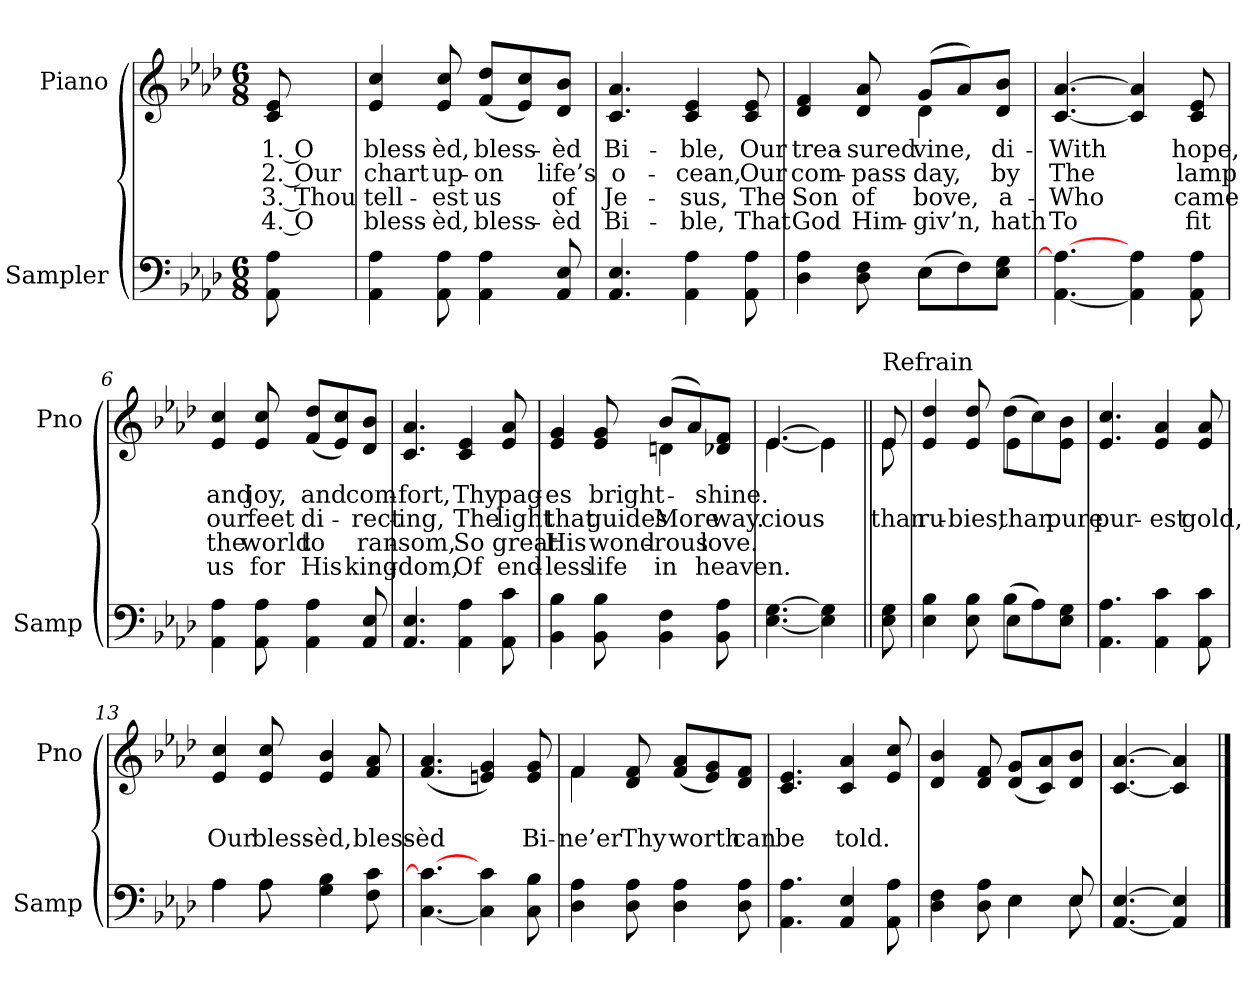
**kern	**kern	**text	**text	**text	**text
*part2	*part1	*part1	*part1	*part1	*part1
*staff2	*staff1	*staff1	*staff1	*staff1	*staff1
*I"Sampler	*I"Piano	*	*	*	*
*I'Samp	*I'Pno	*	*	*	*
*clefF4	*clefG2	*	*	*	*
*k[b-e-a-d-]	*k[b-e-a-d-]	*	*	*	*
*A-:	*A-:	*	*	*	*
*M6/8	*M6/8	*	*	*	*
=1	=1	=1	=1	=1	=1
8AA- 8A-	8c 8e-	1. O	2. Our	3. Thou	4. O
=2	=2	=2	=2	=2	=2
4AA- 4A-	4e- 4cc	bless-	chart	tell-	bless-
8AA- 8A-	8e- 8cc	-èd,	up-	-est	-èd,
4AA- 4A-	(8f/ 8dd-/L	bless-	-on	us	bless-
.	8e-/ 8cc/)	.	.	.	.
8AA- 8E-	8d-/ 8b-/J	-èd	life’s	of	-èd
=3	=3	=3	=3	=3	=3
4.AA- 4.E-	4.c 4.a-	Bi-	o-	Je-	Bi-
4AA- 4A-	4c 4e-	-ble,	-cean,	-sus,	-ble,
8AA- 8A-	8c 8e-	Our	Our	The	That
=4	=4	=4	=4	=4	=4
*^	*^	*	*	*	*
4D- 4A-	4.ryy	4d- 4f	4.ryy	trea-	com-	Son	God
8D- 8F	.	8d- 8a-	.	-sured	-pass	of	Him-
(8E-\L	4E-	(8g/L	4d-	-vine,	day,	-bove,	giv’n,
8F\)	.	8a-/)	.	.	.	.	.
8E-\ 8G\J	8ryy	8d-/ 8b-/J	8ryy	di-	by	a-	hath
*v	*v	*	*	*	*	*	*
*	*v	*v	*	*	*	*
=5	=5	=5	=5	=5	=5
[4.AA- 4.A-_	[4.c [4.a-	With	The	Who	To
4AA-] 4A-	4c] 4a-]	.	.	.	.
8AA- 8A-	8c 8e-	hope,	lamp	came	fit
=6	=6	=6	=6	=6	=6
4AA- 4A-	4e- 4cc	and	our	the	us
8AA- 8A-	8e- 8cc	joy,	feet	world	for
4AA- 4A-	(8f/ 8dd-/L	and	di-	to	His
.	8e-/ 8cc/)	.	.	.	.
8AA- 8E-	8d-/ 8b-/J	com-	-rect-	ran-	king-
=7	=7	=7	=7	=7	=7
4.AA- 4.E-	4.c 4.a-	-fort,	-ing,	-som,	-dom,
4AA- 4A-	4c 4e-	Thy	The	So	Of
8AA- 8c	8e- 8a-	pag-	light	great	end-
=8	=8	=8	=8	=8	=8
*	*^	*	*	*	*
4BB- 4B-	4e- 4g	4.ryy	-es	that	His	-less
8BB- 8B-	8e- 8g	.	bright-	guides	wond-	life
4BB- 4F	(8b-/L	4dn	.	More	-rous	in
.	8a-/)	.	.	.	.	.
8BB- 8A-	8d-/ 8f/J	8ryy	shine.	way.	love.	heaven.
=9	=9	=9	=9	=9	=9	=9
[4.E- [4.G	[4.e-/	[4.e-	.	-cious	.	.
4E-] 4G]	4e-\]	4e-]	.	.	.	.
=10||	=10||	=10||	=10||	=10||	=10||	=10||
!	!LO:TX:t=Refrain	!	!	!	!	!
8E- 8G	8e-/	8e-	.	than	.	.
=11	=11	=11	=11	=11	=11	=11
*^	*	*	*	*	*	*
4E- 4B-	4.ryy	4e- 4dd-	4.ryy	.	ru-	.	.
8E- 8B-	.	8e- 8dd-	.	.	-bies,	.	.
(8B-\L	4E-	(8dd-\L	4e-	.	than	.	.
8A-\)	.	8cc\)	.	.	.	.	.
8E-\ 8G\J	8ryy	8e-\ 8b-\J	8ryy	.	pure	.	.
*v	*v	*	*	*	*	*	*
*	*v	*v	*	*	*	*
=12	=12	=12	=12	=12	=12
4.AA- 4.A-	4.e- 4.cc	.	pur-	.	.
4AA- 4c	4e- 4a-	.	-est	.	.
8AA- 8c	8e- 8a-	.	gold,	.	.
=13	=13	=13	=13	=13	=13
*^	*	*	*	*	*
4A-\	4A-	4e- 4cc	.	Our	.	.
8A-\	8A-	8e- 8cc	.	bless-	.	.
4G 4B-	4.ryy	4e- 4b-	.	-èd,	.	.
8F 8c	.	8f 8a-	.	bless-	.	.
*v	*v	*	*	*	*	*
=14	=14	=14	=14	=14	=14
[4.C 4.c_	(4.f 4.a-	.	-èd	.	.
4C] 4c	4en 4g)	.	.	.	.
8C 8B-	8e 8g	.	Bi-	.	.
=15	=15	=15	=15	=15	=15
*	*^	*	*	*	*
4D- 4A-	4f/	4f	.	ne’er	.	.
8D- 8A-	8d- 8f	2ryy	.	Thy	.	.
4D- 4A-	(8f/ 8a-/L	.	.	worth	.	.
.	8e-/ 8g/)	.	.	.	.	.
8D- 8A-	8d-/ 8f/J	.	.	can	.	.
*	*v	*v	*	*	*	*
=16	=16	=16	=16	=16	=16
4.AA- 4.A-	4.c 4.e-	.	be	.	.
4AA- 4E-	4c 4a-	.	told.	.	.
8AA- 8A-	8e- 8cc	.	.	.	.
=17	=17	=17	=17	=17	=17
*^	*	*	*	*	*
4D- 4F	4.ryy	4d- 4b-	.	.	.	.
8D- 8A-	.	8d- 8f	.	.	.	.
4E-\	4E-	(8d-/ 8g/L	.	.	.	.
.	.	8c/ 8a-/)	.	.	.	.
8E-/	8E-	8d-/ 8b-/J	.	.	.	.
*v	*v	*	*	*	*	*
=18	=18	=18	=18	=18	=18
[4.AA- [4.E-	[4.c [4.a-	.	.	.	.
4AA-] 4E-]	4c] 4a-]	.	.	.	.
==	==	==	==	==	==
*-	*-	*-	*-	*-	*-
